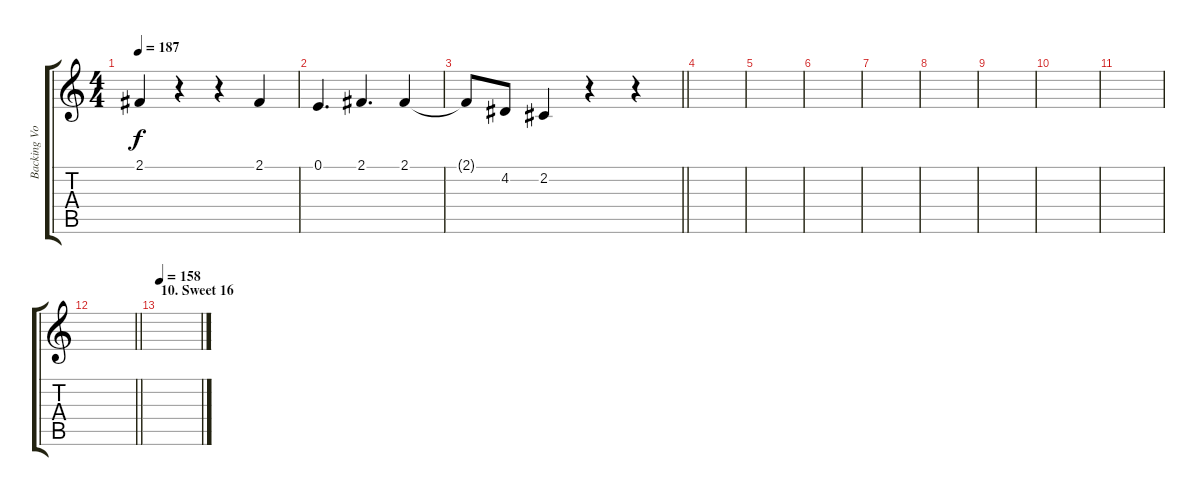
\track ("Backing Vocals" "Backing Vo") {instrument bassoon}
\staff {score tabs}
\tuning (E4 B3 G3 D3 A2 E2) {hide}
\ts (4 4)
\tempo 187
\clef g2
\ks c
2.1{t}.4{dy f} r.4 r.4 2.1.4 |
0.1.4{d} 2.1.4{d} 2.1.4 |
\barLineRight lightlight
2.1{t}.8 4.2.8 2.2.4 r.4 r.4 |
|
|
|
|
|
|
|
|
\barLineRight lightlight
|
\section ("" "10. Sweet 16")
\tempo 158
